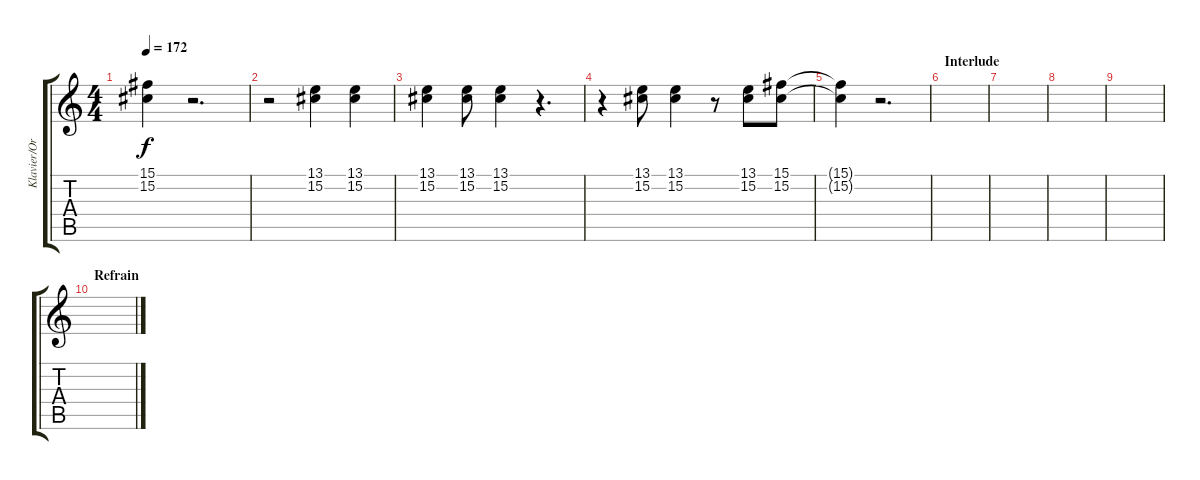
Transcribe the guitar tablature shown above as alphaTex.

\track ("Klavier/Orgel" "Klavier/Or") {instrument lead8bassandlead}
\staff {score tabs}
\tuning (Eb4 Bb3 Gb3 Db3 Ab2 Db2) {hide}
\ts (4 4)
\tempo 172
\clef g2
\ks c
(15.1{t} 15.2{t}).4{dy f} r.2{d} |
r.2 (13.1 15.2).4 (13.1 15.2).4 |
(13.1 15.2).4 (13.1 15.2).8 (13.1 15.2).4 r.4{d} |
r.4 (13.1 15.2).8 (13.1 15.2).4 r.8 (13.1 15.2).8 (15.1 15.2).8 |
(15.1{t} 15.2{t}).4 r.2{d} |
\section ("" "Interlude")
|
|
|
|
\section ("" "Refrain")
